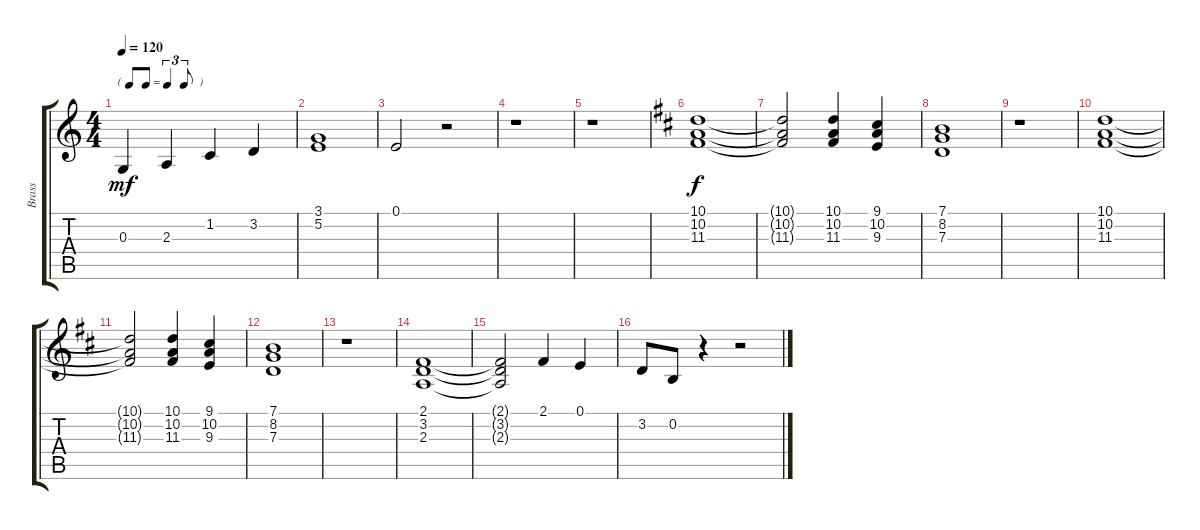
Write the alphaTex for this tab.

\track ("Brass" "Brass") {instrument brasssection}
\staff {score tabs}
\tuning (E4 B3 G3 D3 A2 E2) {hide}
\ts (4 4)
\tf triplet8th
\tempo 120
\clef g2
\ks c
0.3.4{dy mf} 2.3.4 1.2.4 3.2.4 |
(3.1 5.2).1 |
0.1.2 r.2 |
r.1 |
r.1 |
\ks d
(10.1 10.2 11.3).1{dy f} |
(10.1{t} 10.2{t} 11.3{t}).2 (10.1 10.2 11.3).4 (9.1 10.2 9.3).4 |
(7.1 8.2 7.3).1 |
r.1 |
(10.1 10.2 11.3).1 |
(10.1{t} 10.2{t} 11.3{t}).2 (10.1 10.2 11.3).4 (9.1 10.2 9.3).4 |
(7.1 8.2 7.3).1 |
r.1 |
(2.1 3.2 2.3).1 |
(2.1{t} 3.2{t} 2.3{t}).2 2.1.4 0.1.4 |
3.2.8 0.2.8 r.4 r.2
